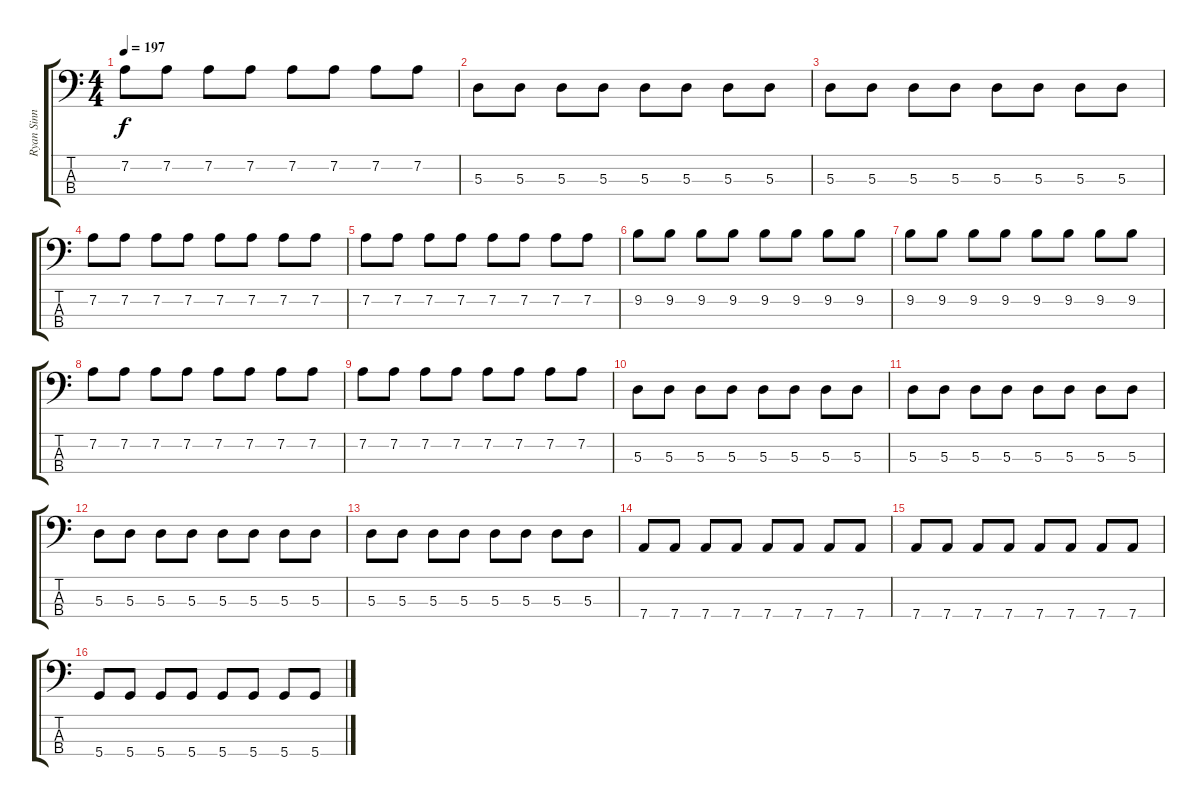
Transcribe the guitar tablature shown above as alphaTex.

\track ("Ryan Sinn Bass" "Ryan Sinn ") {instrument electricbasspick}
\staff {score tabs}
\tuning (G2 D2 A1 D1) {hide}
\ts (4 4)
\tempo 197
\clef f4
\ks c
7.2.8{dy f} 7.2.8 7.2.8 7.2.8 7.2.8 7.2.8 7.2.8 7.2.8 |
5.3.8 5.3.8 5.3.8 5.3.8 5.3.8 5.3.8 5.3.8 5.3.8 |
5.3.8 5.3.8 5.3.8 5.3.8 5.3.8 5.3.8 5.3.8 5.3.8 |
7.2.8 7.2.8 7.2.8 7.2.8 7.2.8 7.2.8 7.2.8 7.2.8 |
7.2.8 7.2.8 7.2.8 7.2.8 7.2.8 7.2.8 7.2.8 7.2.8 |
9.2.8 9.2.8 9.2.8 9.2.8 9.2.8 9.2.8 9.2.8 9.2.8 |
9.2.8 9.2.8 9.2.8 9.2.8 9.2.8 9.2.8 9.2.8 9.2.8 |
7.2.8 7.2.8 7.2.8 7.2.8 7.2.8 7.2.8 7.2.8 7.2.8 |
7.2.8 7.2.8 7.2.8 7.2.8 7.2.8 7.2.8 7.2.8 7.2.8 |
5.3.8 5.3.8 5.3.8 5.3.8 5.3.8 5.3.8 5.3.8 5.3.8 |
5.3.8 5.3.8 5.3.8 5.3.8 5.3.8 5.3.8 5.3.8 5.3.8 |
5.3.8 5.3.8 5.3.8 5.3.8 5.3.8 5.3.8 5.3.8 5.3.8 |
5.3.8 5.3.8 5.3.8 5.3.8 5.3.8 5.3.8 5.3.8 5.3.8 |
7.4.8 7.4.8 7.4.8 7.4.8 7.4.8 7.4.8 7.4.8 7.4.8 |
7.4.8 7.4.8 7.4.8 7.4.8 7.4.8 7.4.8 7.4.8 7.4.8 |
5.4.8 5.4.8 5.4.8 5.4.8 5.4.8 5.4.8 5.4.8 5.4.8
